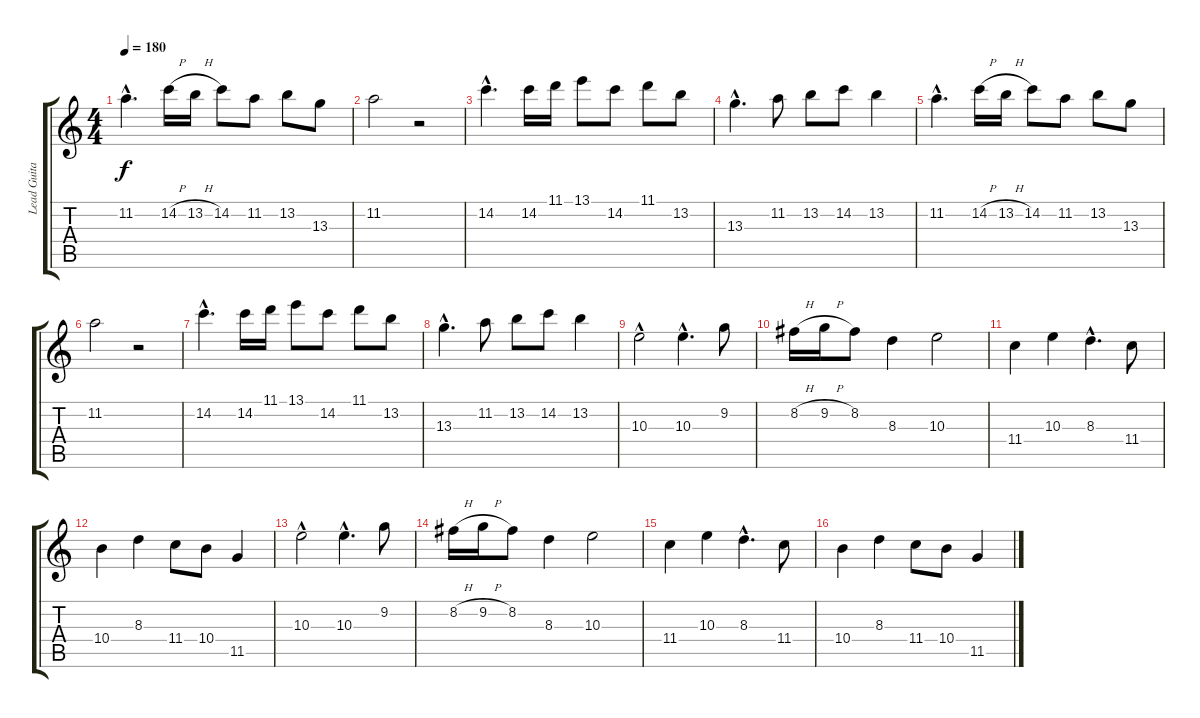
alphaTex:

\track ("Lead Guitar" "Lead Guita") {instrument distortionguitar}
\staff {score tabs}
\tuning (Eb4 Bb3 Gb3 Db3 Ab2 Eb2) {hide}
\ts (4 4)
\tempo 180
\clef g2
\ks c
11.2{hac}.4{d dy f} 14.2{h}.16 13.2{h}.16 14.2.8 11.2.8 13.2.8 13.3.8 |
11.2.2 r.2 |
14.2{hac}.4{d} 14.2.16 11.1.16 13.1.8 14.2.8 11.1.8 13.2.8 |
13.3{hac}.4{d} 11.2.8 13.2.8 14.2.8 13.2.4 |
11.2{hac}.4{d} 14.2{h}.16 13.2{h}.16 14.2.8 11.2.8 13.2.8 13.3.8 |
11.2.2 r.2 |
14.2{hac}.4{d} 14.2.16 11.1.16 13.1.8 14.2.8 11.1.8 13.2.8 |
13.3{hac}.4{d} 11.2.8 13.2.8 14.2.8 13.2.4 |
10.3{hac}.2 10.3{hac}.4{d} 9.2.8 |
8.2{h}.16 9.2{h}.16 8.2.8 8.3.4 10.3.2 |
11.4.4 10.3.4 8.3{hac}.4{d} 11.4.8 |
10.4.4 8.3.4 11.4.8 10.4.8 11.5.4 |
10.3{hac}.2 10.3{hac}.4{d} 9.2.8 |
8.2{h}.16 9.2{h}.16 8.2.8 8.3.4 10.3.2 |
11.4.4 10.3.4 8.3{hac}.4{d} 11.4.8 |
10.4.4 8.3.4 11.4.8 10.4.8 11.5.4
